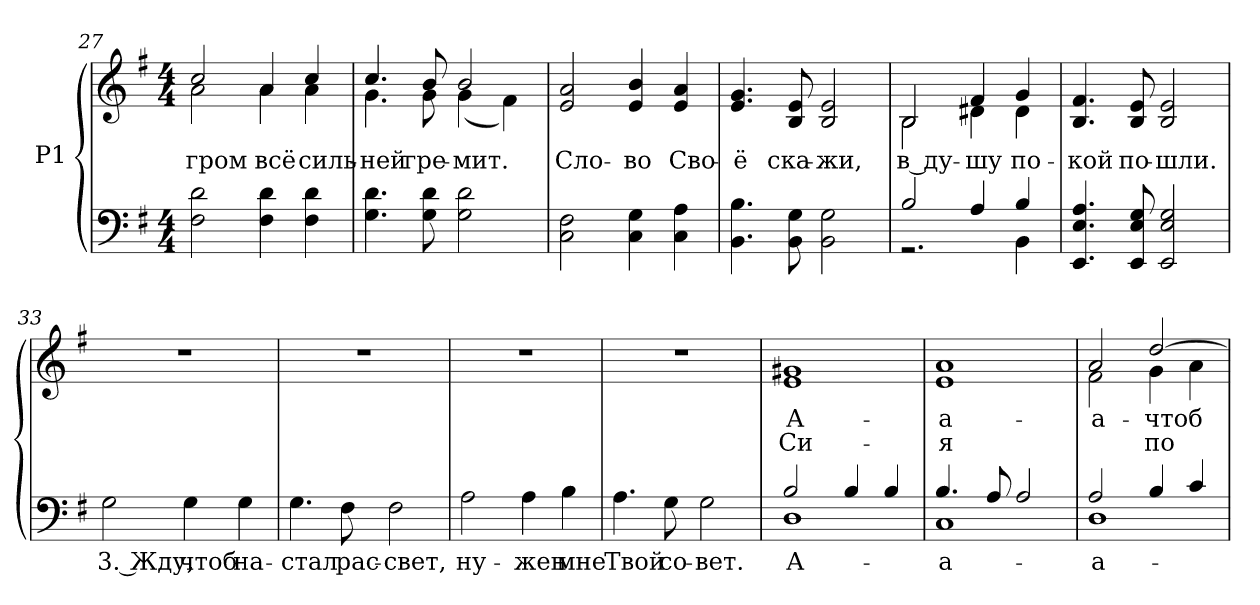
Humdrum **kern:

**kern	**text	**kern	**text	**text
*part1	*part1	*part1	*part1	*part1
*staff2	*staff2	*staff1	*staff1	*staff1
*I"P1	*	*	*	*
*clefF4	*	*clefG2	*	*
*k[f#]	*	*k[f#]	*	*
*e:	*	*e:	*	*
*M4/4	*	*M4/4	*	*
=27	=27	=27	=27	=27
!	!	!	!LO:LY:b:color=#000000	!
*	*	*^	*	*
2F#i\ 2di	.	2cci/	2ai\	гром	.
!	!	!	!	!LO:LY:b:color=#000000	!
4F#i\ 4di	.	4ai/	4ai\	всё	.
!	!	!	!	!LO:LY:b:color=#000000	!
4F#i\ 4di	.	4cci/	4ai\	силь-	.
=28	=28	=28	=28	=28	=28
!	!	!	!	!LO:LY:b:color=#000000	!
4.Gi\ 4.di	.	4.cci/	4.gi\	-ней	.
!	!	!	!	!LO:LY:b:color=#000000	!
8Gi\ 8di	.	8bi/	8gi\	гре-	.
!	!	!	!	!LO:LY:b:color=#000000	!
2Gi\ 2di	.	2bi/	(4gi\	-мит.	.
.	.	.	4f#i\)	.	.
*	*	*v	*v	*	*
!!LO:LB:g=z
=29	=29	=29	=29	=29
*	*	*^	*	*
!	!	!	!	!LO:LY:b:color=#000000	!
*	*	*v	*v	*	*
2Ci\ 2F#i	.	2ei/ 2ai	Сло-	.
!	!	!	!LO:LY:b:color=#000000	!
4Ci\ 4Gi	.	4ei/ 4bi	-во	.
!	!	!	!LO:LY:b:color=#000000	!
4Ci\ 4Ai	.	4ei/ 4ai	Сво-	.
=30	=30	=30	=30	=30
!	!	!	!LO:LY:b:color=#000000	!
4.BBi\ 4.Bi	.	4.ei/ 4.gi	-ё	.
!	!	!	!LO:LY:b:color=#000000	!
8BBi\ 8Gi	.	8Bi/ 8ei	ска-	.
!	!	!	!LO:LY:b:color=#000000	!
2BBi\ 2Gi	.	2Bi/ 2ei	-жи,	.
=31	=31	=31	=31	=31
*^	*	*	*	*
!	!	!	!	!LO:LY:b:color=#000000	!
*	*	*	*^	*	*
2Bi/	2.r	.	2Bi/	2Bi\	в ду-	.
!	!	!	!	!	!LO:LY:b:color=#000000	!
4Ai/	.	.	4f#i/	4d#Xi\	-шу	.
!	!	!	!	!	!LO:LY:b:color=#000000	!
4Bi/	4BBi\	.	4gi/	4d#i\	по-	.
*v	*v	*	*	*	*	*
*	*	*v	*v	*	*
=32	=32	=32	=32	=32
*^	*	*^	*	*
!	!	!	!	!	!LO:LY:b:color=#000000	!
*v	*v	*	*	*	*	*
*	*	*v	*v	*	*
4.EEi/ 4.Ei 4.Ai	.	4.Bi/ 4.f#i	-кой	.
!	!	!	!LO:LY:b:color=#000000	!
8EEi/ 8Ei 8Gi	.	8Bi/ 8ei	по-	.
!	!	!	!LO:LY:b:color=#000000	!
2EEi/ 2Ei 2Gi	.	2Bi/ 2ei	-шли.	.
!!LO:LB:g=z
=33	=33	=33	=33	=33
!	!LO:LY:b:color=#000000	!	!	!
2Gi\	3. Жду,	1r	.	.
!	!LO:LY:b:color=#000000	!	!	!
4Gi\	чтоб	.	.	.
!	!LO:LY:b:color=#000000	!	!	!
4Gi\	на-	.	.	.
=34	=34	=34	=34	=34
!	!LO:LY:b:color=#000000	!	!	!
4.Gi\	-стал	1r	.	.
!	!LO:LY:b:color=#000000	!	!	!
8F#i\	рас-	.	.	.
!	!LO:LY:b:color=#000000	!	!	!
2F#i\	-свет,	.	.	.
=35	=35	=35	=35	=35
!	!LO:LY:b:color=#000000	!	!	!
2Ai\	ну-	1r	.	.
!	!LO:LY:b:color=#000000	!	!	!
4Ai\	-жен	.	.	.
!	!LO:LY:b:color=#000000	!	!	!
4Bi\	мне	.	.	.
=36	=36	=36	=36	=36
!	!LO:LY:b:color=#000000	!	!	!
4.Ai\	Твой	1r	.	.
!	!LO:LY:b:color=#000000	!	!	!
8Gi\	со-	.	.	.
!	!LO:LY:b:color=#000000	!	!	!
2Gi\	-вет.	.	.	.
!!LO:LB:g=z
=37	=37	=37	=37	=37
*^	*	*	*	*
!	!	!LO:LY:b:color=#000000	!	!	!
!	!	!	!	!LO:LY:b:color=#000000	!LO:LY:b:color=#000000
*	*	*	*^	*	*
2Bi/	1Di	А-	1g#Xi	1ei	А-	Си-
4Bi/	.	.	.	.	.	.
4Bi/	.	.	.	.	.	.
=38	=38	=38	=38	=38	=38	=38
!	!	!LO:LY:b:color=#000000	!	!	!	!
!	!	!	!	!	!LO:LY:b:color=#000000	!LO:LY:b:color=#000000
4.Bi/	1Ci	-а-	1ai	1ei	-а-	-я
8Ai/	.	.	.	.	.	.
2Ai/	.	.	.	.	.	.
=39	=39	=39	=39	=39	=39	=39
!	!	!LO:LY:b:color=#000000	!	!	!	!
!	!	!	!	!	!LO:LY:b:color=#000000	!
2Ai/	1Di	-а-	2ai/	2f#i\	-а-	.
!	!	!	!	!	!LO:LY:b:color=#000000	!LO:LY:b:color=#000000
4Bi/	.	.	[>2ddi/	4gi\	чтоб	по-
4ci/	.	.	.	4ai\	.	.
*v	*v	*	*	*	*	*
*	*	*v	*v	*	*
=	=	=	=	=
*-	*-	*-	*-	*-
